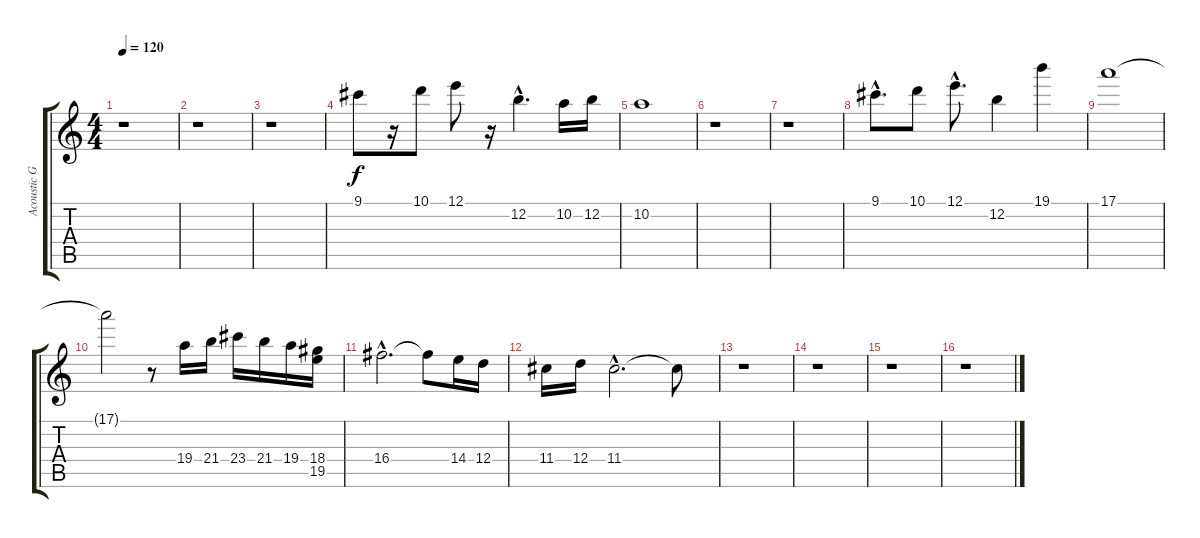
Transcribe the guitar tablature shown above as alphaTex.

\track ("Acoustic Guitar" "Acoustic G") {instrument acousticguitarnylon}
\staff {score tabs}
\tuning (E4 B3 G3 D3 A2 E2) {hide}
\ts (4 4)
\tempo 120
\clef g2
\ks c
r.1{dy f instrument acousticguitarnylon} |
r.1 |
r.1 |
9.1.8 r.16 10.1.8 12.1.8 r.16 12.2{hac}.4{d} 10.2.16 12.2.16 |
10.2.1 |
r.1 |
r.1 |
9.1{hac}.8{d} 10.1.8 12.1{hac}.8{d} 12.2.4 19.1.4 |
17.1.1 |
17.1{t}.2 r.8 19.4.16 21.4.16 23.4.16 21.4.16 19.4.16 (18.4 19.5).16 |
16.4{hac}.2{d} 16.4{t}.8 14.4.16 12.4.16 |
11.4.16 12.4.16 11.4{hac}.2{d} 11.4{t}.8 |
r.1 |
r.1 |
r.1 |
r.1
